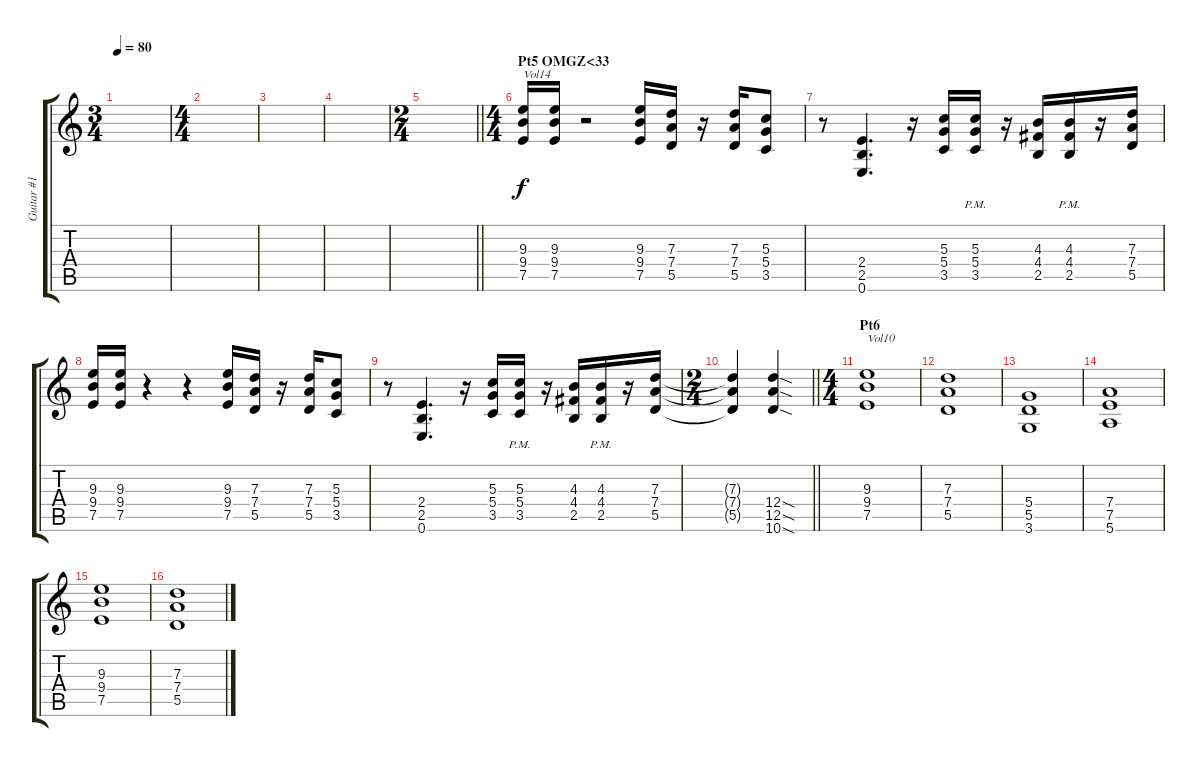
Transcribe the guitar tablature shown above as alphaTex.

\track ("Guitar #1" "Guitar #1") {instrument overdrivenguitar}
\staff {score tabs}
\tuning (E4 B3 G3 D3 A2 E2) {hide}
\ts (3 4)
\tempo 80
\clef g2
\ks c
|
\ts (4 4)
|
|
|
\ts (2 4)
\barLineRight lightlight
|
\ts (4 4)
\section ("" "Pt5 OMGZ<33")
(9.3 9.4 7.5).16{txt "Vol14" volume 14} (9.3 9.4 7.5).16 r.2 (9.3 9.4 7.5).16 (7.3 7.4 5.5).16 r.16 (7.3 7.4 5.5).16 (5.3 5.4 3.5).8 |
r.8 (2.4 2.5 0.6).4{d} r.16 (5.3 5.4 3.5).16 (5.3{pm} 5.4{pm} 3.5{pm}).16 r.16 (4.3 4.4 2.5).16 (4.3{pm} 4.4{pm} 2.5{pm}).16 r.16 (7.3 7.4 5.5).16 |
(9.3 9.4 7.5).16 (9.3 9.4 7.5).16 r.4 r.4 (9.3 9.4 7.5).16 (7.3 7.4 5.5).16 r.16 (7.3 7.4 5.5).16 (5.3 5.4 3.5).8 |
r.8 (2.4 2.5 0.6).4{d} r.16 (5.3 5.4 3.5).16 (5.3{pm} 5.4{pm} 3.5{pm}).16 r.16 (4.3 4.4 2.5).16 (4.3{pm} 4.4{pm} 2.5{pm}).16 r.16 (7.3 7.4 5.5).16 |
\ts (2 4)
\barLineRight lightlight
(7.3{t} 7.4{t} 5.5{t}).4 (12.4{sod} 12.5{sod} 10.6{sod}).4 |
\ts (4 4)
\section ("" "Pt6")
(9.3 9.4 7.5).1{txt "Vol10" volume 10} |
(7.3 7.4 5.5).1 |
(5.4 5.5 3.6).1 |
(7.4 7.5 5.6).1 |
(9.3 9.4 7.5).1 |
(7.3 7.4 5.5).1
